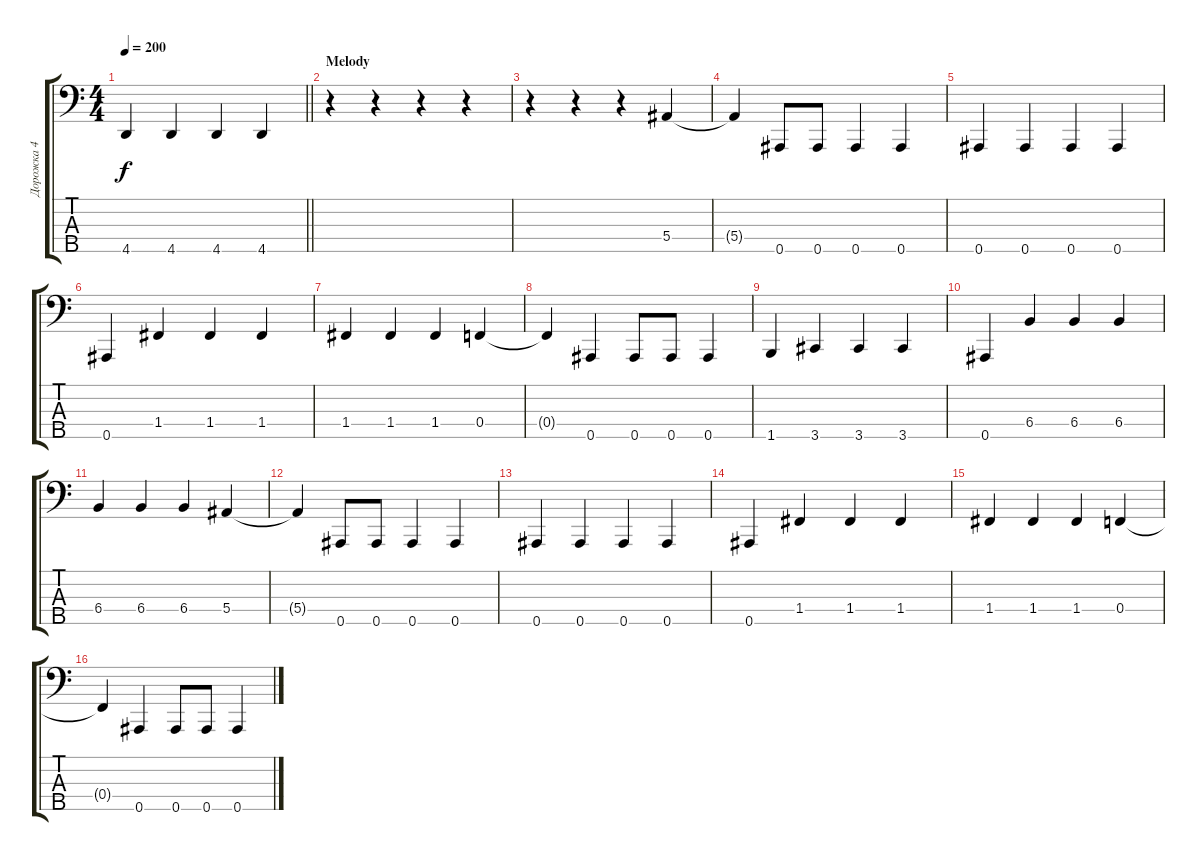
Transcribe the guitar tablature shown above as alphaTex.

\track ("Дорожка 4" "Дорожка 4") {instrument electricbasspick}
\staff {score tabs}
\tuning (G2 Eb2 Bb1 F1 Bb0) {hide}
\ts (4 4)
\tempo 200
\clef f4
\barLineRight lightlight
\ks c
4.5.4{dy f} 4.5.4 4.5.4 4.5.4 |
\section ("" "Melody")
r.4 r.4 r.4 r.4 |
r.4 r.4 r.4 5.4.4 |
5.4{t}.4 0.5.8 0.5.8 0.5.4 0.5.4 |
0.5.4 0.5.4 0.5.4 0.5.4 |
0.5.4 1.4.4 1.4.4 1.4.4 |
1.4.4 1.4.4 1.4.4 0.4.4 |
0.4{t}.4 0.5.4 0.5.8 0.5.8 0.5.4 |
1.5.4 3.5.4 3.5.4 3.5.4 |
0.5.4 6.4.4 6.4.4 6.4.4 |
6.4.4 6.4.4 6.4.4 5.4.4 |
5.4{t}.4 0.5.8 0.5.8 0.5.4 0.5.4 |
0.5.4 0.5.4 0.5.4 0.5.4 |
0.5.4 1.4.4 1.4.4 1.4.4 |
1.4.4 1.4.4 1.4.4 0.4.4 |
0.4{t}.4 0.5.4 0.5.8 0.5.8 0.5.4
